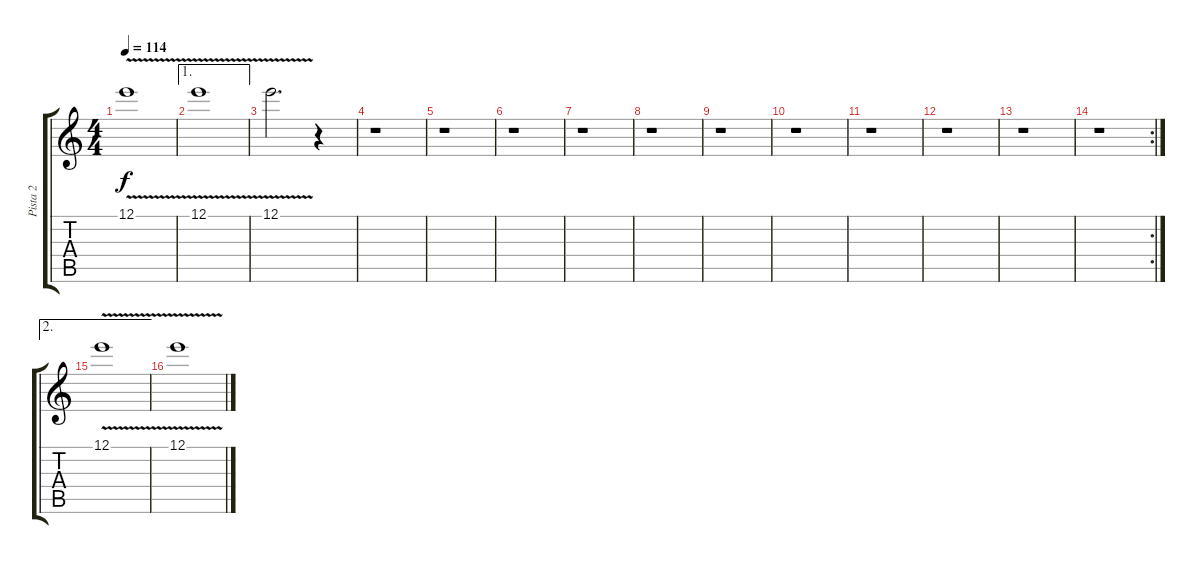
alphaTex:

\track ("Pista 2" "Pista 2") {instrument overdrivenguitar}
\staff {score tabs}
\tuning (E4 B3 G3 D3 A2 E2) {hide}
\ts (4 4)
\tempo 114
\clef g2
\ks c
12.1{v}.1{dy f} |
\ae 1
12.1{v}.1 |
12.1{v}.2{d} r.4 |
r.1 |
r.1 |
r.1 |
r.1 |
r.1 |
r.1 |
r.1 |
r.1 |
r.1 |
r.1 |
\rc 2
r.1 |
\ae 2
12.1{v}.1 |
12.1{v}.1
